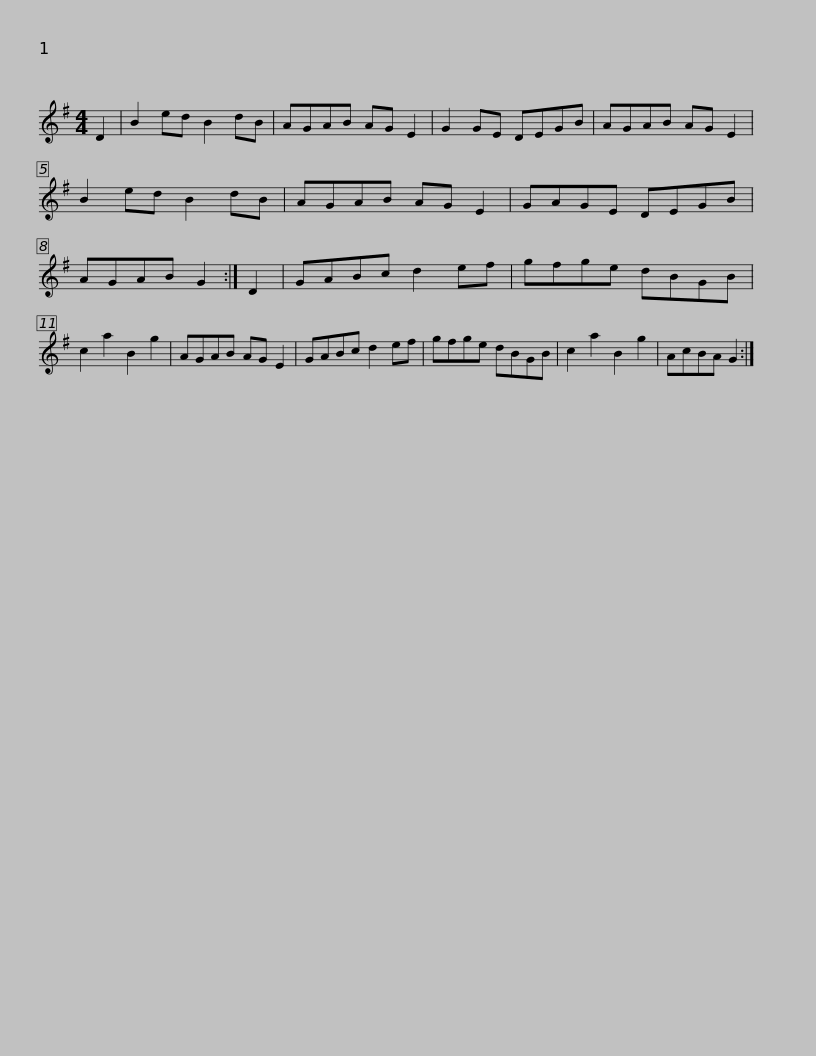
X:1
L:1/8
M:4/4
I:linebreak $
K:G
V:1 treble
V:1
 D2 | B2 ed B2 dB | AGAB AG E2 | G2 GE DEGB | AGAB AG E2 | %5
 B2 ed B2 dB | AGAB AG E2 |$ GAGE DEGB | AGAB G2 :| D2 | %10
 GABc d2 ef | gfge dBGB | c2 a2 B2 g2 | AGAB AG E2 |$ GABc d2 ef | %15
 gfge dBGB | c2 a2 B2 g2 | AcBA G2 :| %18
